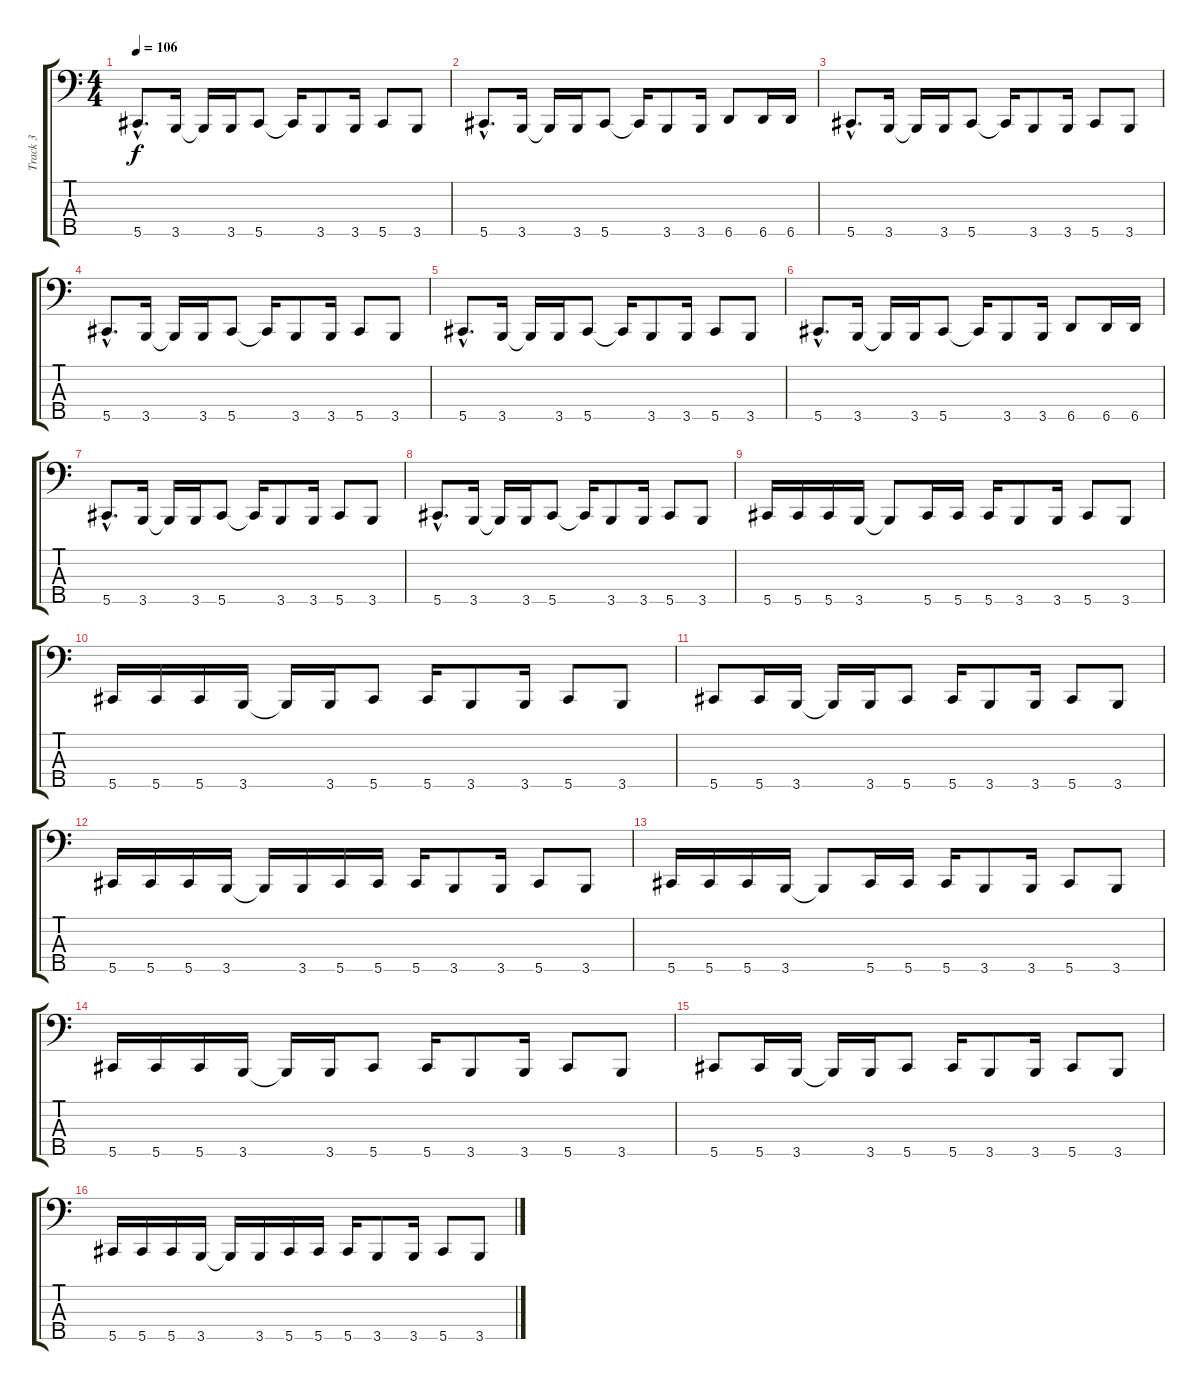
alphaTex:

\track ("Track 3" "Track 3") {instrument electricbasspick}
\staff {score tabs}
\tuning (Gb2 Db2 Ab1 Db1 Ab0) {hide}
\ts (4 4)
\tempo 106
\clef f4
\ks c
5.5{hac}.8{d dy f instrument electricbasspick} 3.5.16 3.5{t}.16 3.5.16 5.5.8 5.5{t}.16 3.5.8 3.5.16 5.5.8 3.5.8 |
5.5{hac}.8{d} 3.5.16 3.5{t}.16 3.5.16 5.5.8 5.5{t}.16 3.5.8 3.5.16 6.5.8 6.5.16 6.5.16 |
5.5{hac}.8{d} 3.5.16 3.5{t}.16 3.5.16 5.5.8 5.5{t}.16 3.5.8 3.5.16 5.5.8 3.5.8 |
5.5{hac}.8{d} 3.5.16 3.5{t}.16 3.5.16 5.5.8 5.5{t}.16 3.5.8 3.5.16 5.5.8 3.5.8 |
5.5{hac}.8{d} 3.5.16 3.5{t}.16 3.5.16 5.5.8 5.5{t}.16 3.5.8 3.5.16 5.5.8 3.5.8 |
5.5{hac}.8{d} 3.5.16 3.5{t}.16 3.5.16 5.5.8 5.5{t}.16 3.5.8 3.5.16 6.5.8 6.5.16 6.5.16 |
5.5{hac}.8{d} 3.5.16 3.5{t}.16 3.5.16 5.5.8 5.5{t}.16 3.5.8 3.5.16 5.5.8 3.5.8 |
5.5{hac}.8{d} 3.5.16 3.5{t}.16 3.5.16 5.5.8 5.5{t}.16 3.5.8 3.5.16 5.5.8 3.5.8 |
5.5.16 5.5.16 5.5.16 3.5.16 3.5{t}.8 5.5.16 5.5.16 5.5.16 3.5.8 3.5.16 5.5.8 3.5.8 |
5.5.16 5.5.16 5.5.16 3.5.16 3.5{t}.16 3.5.16 5.5.8 5.5.16 3.5.8 3.5.16 5.5.8 3.5.8 |
5.5.8 5.5.16 3.5.16 3.5{t}.16 3.5.16 5.5.8 5.5.16 3.5.8 3.5.16 5.5.8 3.5.8 |
5.5.16 5.5.16 5.5.16 3.5.16 3.5{t}.16 3.5.16 5.5.16 5.5.16 5.5.16 3.5.8 3.5.16 5.5.8 3.5.8 |
5.5.16 5.5.16 5.5.16 3.5.16 3.5{t}.8 5.5.16 5.5.16 5.5.16 3.5.8 3.5.16 5.5.8 3.5.8 |
5.5.16 5.5.16 5.5.16 3.5.16 3.5{t}.16 3.5.16 5.5.8 5.5.16 3.5.8 3.5.16 5.5.8 3.5.8 |
5.5.8 5.5.16 3.5.16 3.5{t}.16 3.5.16 5.5.8 5.5.16 3.5.8 3.5.16 5.5.8 3.5.8 |
5.5.16 5.5.16 5.5.16 3.5.16 3.5{t}.16 3.5.16 5.5.16 5.5.16 5.5.16 3.5.8 3.5.16 5.5.8 3.5.8
